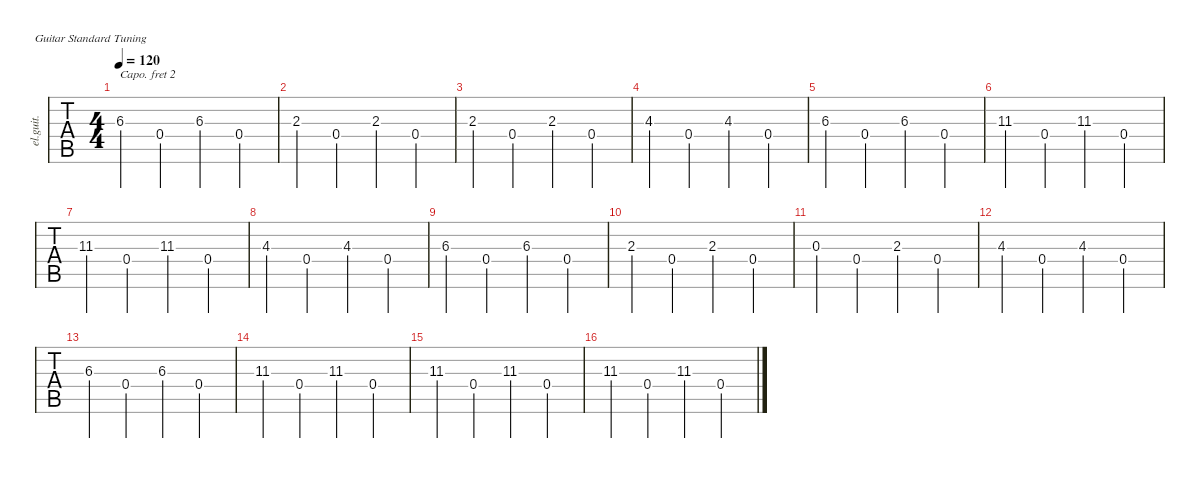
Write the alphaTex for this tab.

\defaultSystemsLayout 4
\hideDynamics
\bracketExtendMode nobrackets
\otherSystemsTrackNameOrientation horizontal
\track ("Clean Guitar" "el.guit.") {instrument electricguitarclean}
\staff {tabs}
\capo 2
\tuning (E4 B3 G3 D3 A2 E2)
\ts (4 4)
\tempo 120
\clef g2
\ks c
6.3.4{dy mf} 0.4.4 6.3.4 0.4.4 |
2.3.4 0.4.4 2.3.4 0.4.4 |
2.3.4 0.4.4 2.3.4 0.4.4 |
4.3.4 0.4.4 4.3.4 0.4.4 |
6.3.4 0.4.4 6.3.4 0.4.4 |
11.3.4 0.4.4 11.3.4 0.4.4 |
11.3.4 0.4.4 11.3.4 0.4.4 |
4.3.4 0.4.4 4.3.4 0.4.4 |
6.3.4 0.4.4 6.3.4 0.4.4 |
2.3.4 0.4.4 2.3.4 0.4.4 |
0.3.4 0.4.4 2.3.4 0.4.4 |
4.3.4 0.4.4 4.3.4 0.4.4 |
6.3.4 0.4.4 6.3.4 0.4.4 |
11.3.4 0.4.4 11.3.4 0.4.4 |
11.3.4 0.4.4 11.3.4 0.4.4 |
11.3.4 0.4.4 11.3.4 0.4.4
